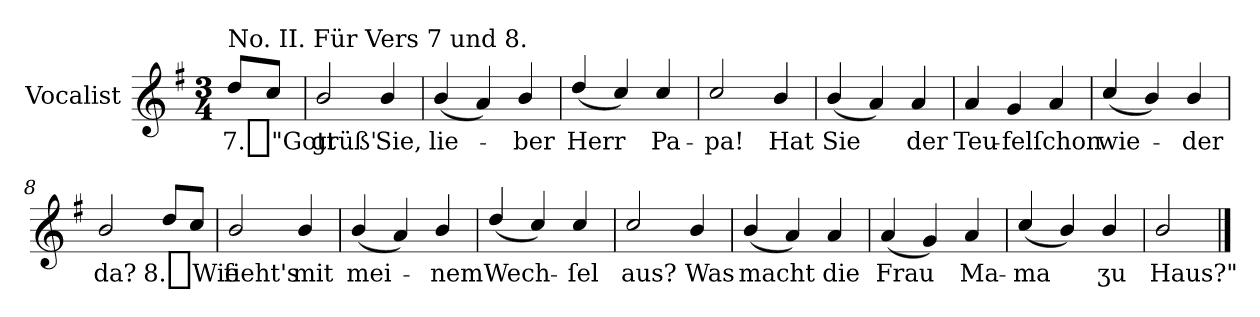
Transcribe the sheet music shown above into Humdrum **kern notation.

**kern	**text
*part1	*part1
*staff1	*staff1
*I"Vocalist	*
*k[f#]	*
*G:	*
*M3/4	*
=	=
!LO:TX:a:t=No. II. Für Vers 7 und 8.	!
8dd/L	7._"Gott
8ccJ	.
=1	=1
2b/	grüß'
4b/	Sie,
=2	=2
(4b/	lie-
4a)	.
4b/	-ber
=3	=3
(4dd/	Herr
4cc/)	.
4cc/	Pa-
=4	=4
2cc/	-pa!
4b/	Hat
=5	=5
(4b/	Sie
4a)	.
4a	der
=6	=6
4a	Teu-
4g	-fel
4a	ſchon
=7	=7
(4cc/	wie-
4b/)	.
4b/	-der
=8	=8
2b/	da?
8dd/L	8._Wie
8ccJ	.
=9	=9
2b/	ſieht's
4b/	mit
=10	=10
(4b/	mei-
4a)	.
4b/	-nem
=11	=11
(4dd/	Wech-
4cc/)	.
4cc/	-ſel
=12	=12
2cc/	aus?
4b/	Was
=13	=13
(4b/	macht
4a)	.
4a	die
=14	=14
(4a	Frau
4g)	.
4a	Ma-
=15	=15
(4cc/	-ma
4b/)	.
4b/	ʒu
=16	=16
2b/	Haus?"
==	==
*-	*-
